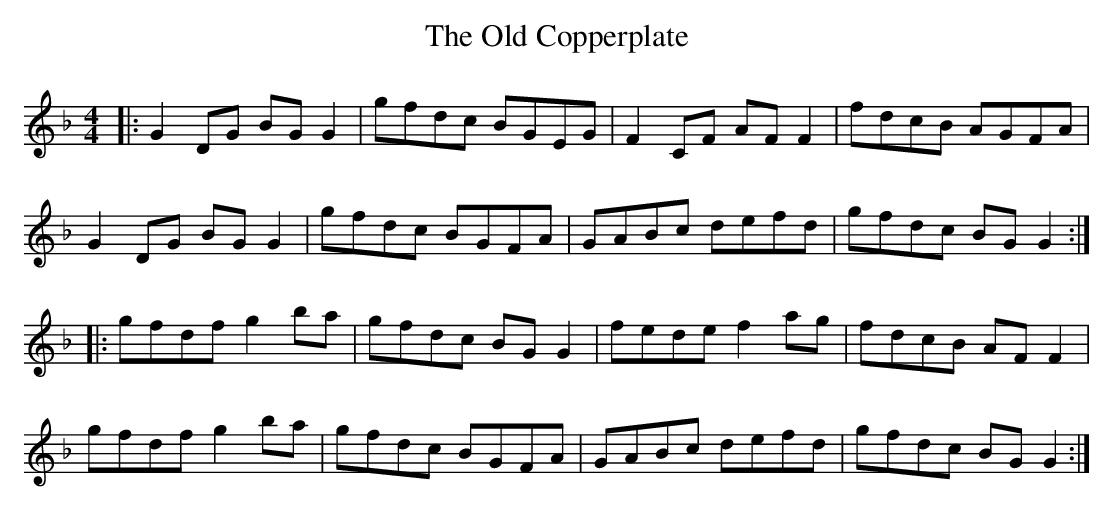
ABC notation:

X:1
T: The Old Copperplate
M: 4/4
L: 1/8
K: Gdor
|: G2DG BGG2| gfdc BGEG| F2CF AFF2 | fdcB AGFA |
G2DG BGG2 | gfdc BGFA| GABc defd | gfdc BGG2 :|
|: gfdf g2ba | gfdc BGG2 | fede f2ag | fdcB AFF2|
gfdf g2ba | gfdc BGFA | GABc defd | gfdc BGG2 :|
